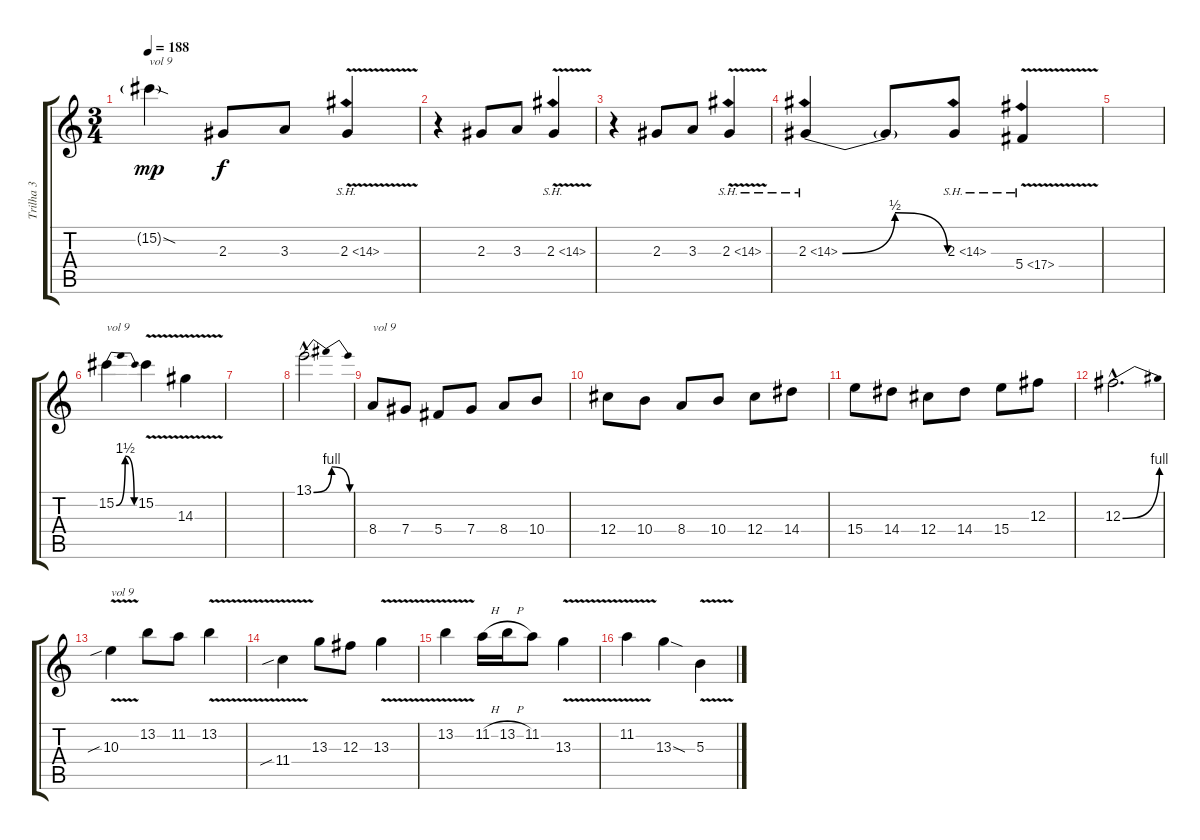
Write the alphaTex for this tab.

\track ("Trilha 3" "Trilha 3") {instrument overdrivenguitar}
\staff {score tabs}
\tuning (Eb4 Bb3 Gb3 Db3 Ab2 Eb2) {hide}
\ts (3 4)
\tempo 188
\clef g2
\ks c
15.2{sod g}.4{txt "vol 9" dy mp volume 9} 2.3.8{dy f} 3.3.8 2.3{sh 12 v}.4 |
r.4 2.3.8 3.3.8 2.3{sh 12 v}.4 |
r.4 2.3.8 3.3.8 2.3{sh 12 v}.4 |
2.3{be (bendrelease 0 0 15 2 45 2 60 0) sh 12}.4 2.3{t}.8 2.3{sh 12}.8 5.4{sh 12 v}.4 |
|
15.2{be (bendrelease 0 0 10 6 45 6 60 0)}.4{txt "vol 9" volume 9} 15.2{v}.4 14.3{v}.4 |
|
13.1{be (bendrelease 0 0 5 4 50 4 60 0) hac}.2{d} |
8.4.8{txt "vol 9" volume 9} 7.4.8 5.4.8 7.4.8 8.4.8 10.4.8 |
12.4.8 10.4.8 8.4.8 10.4.8 12.4.8 14.4.8 |
15.4.8 14.4.8 12.4.8 14.4.8 15.4.8 12.3.8 |
12.3{be (bend 0 0 60 4) hac}.2{d} |
10.3{v sib}.4{txt "vol 9" volume 9} 13.2.8 11.2.8 13.2{v}.4 |
11.4{v sib}.4 13.3.8 12.3.8 13.3{v}.4 |
13.2{v}.4 11.2{h}.16 13.2{h}.16 11.2.8 13.3{v}.4 |
11.2{v}.4 13.3{sod}.4 5.3{v}.4
